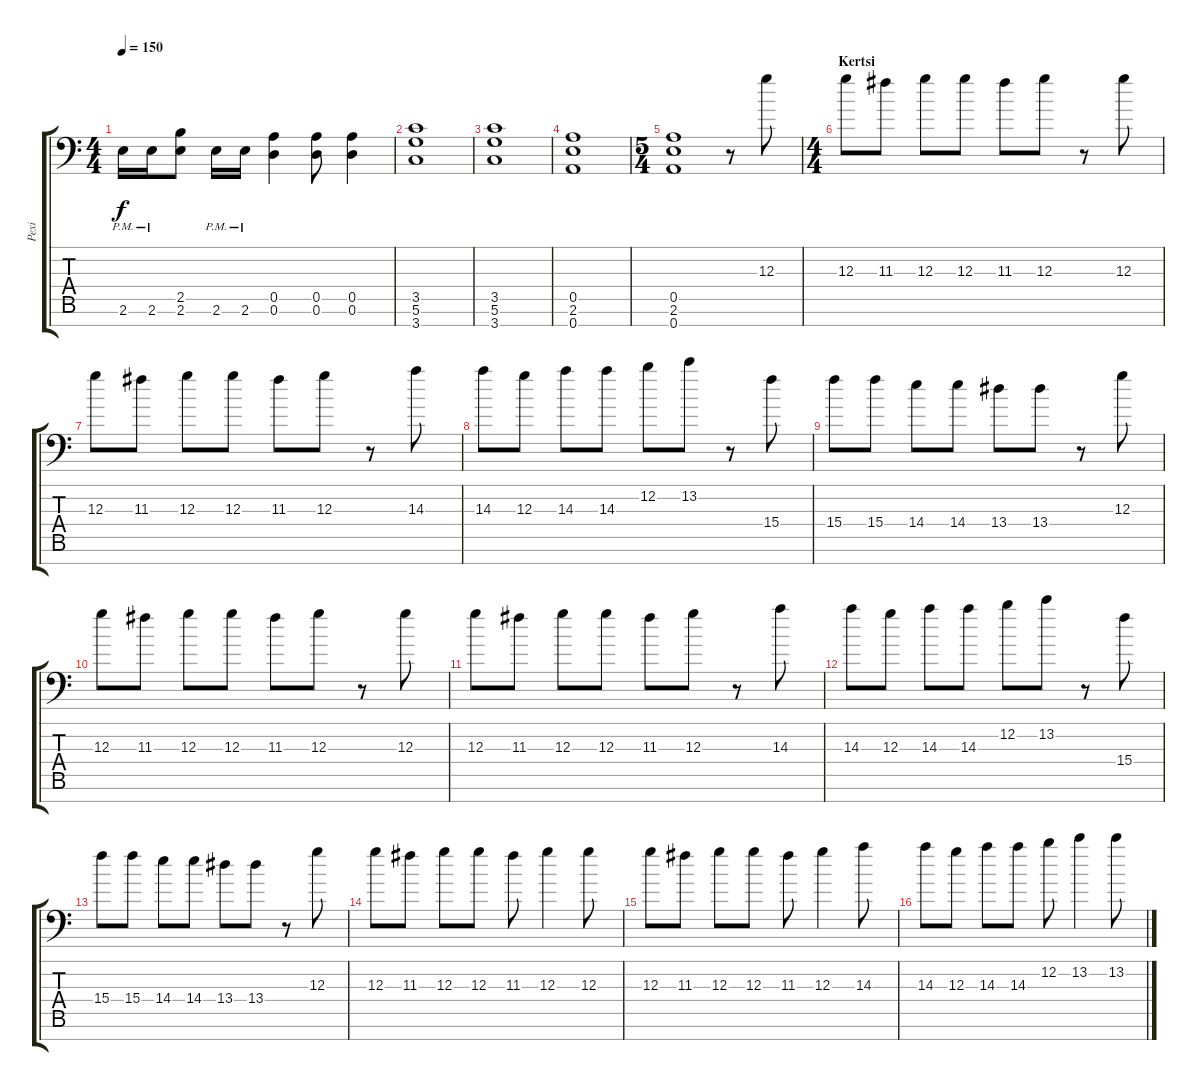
\track ("Pexi" "Pexi") {instrument distortionguitar}
\staff {score tabs}
\tuning (E4 B3 G3 D3 A2 D2 A1) {hide}
\ts (4 4)
\tempo 150
\clef f4
\ks c
2.6{pm}.16{dy f} 2.6{pm}.16 (2.5 2.6).8 2.6{pm}.16 2.6{pm}.16 (0.5 0.6).4 (0.5 0.6).8 (0.5 0.6).4 |
(3.5 5.6 3.7).1 |
(3.5 5.6 3.7).1 |
(0.5 2.6 0.7).1 |
\ts (5 4)
(0.5 2.6 0.7).1 r.8 12.3.8 |
\ts (4 4)
\section ("" "Kertsi")
12.3.8 11.3.8 12.3.8 12.3.8 11.3.8 12.3.8 r.8 12.3.8 |
12.3.8 11.3.8 12.3.8 12.3.8 11.3.8 12.3.8 r.8 14.3.8 |
14.3.8 12.3.8 14.3.8 14.3.8 12.2.8 13.2.8 r.8 15.4.8 |
15.4.8 15.4.8 14.4.8 14.4.8 13.4.8 13.4.8 r.8 12.3.8 |
12.3.8 11.3.8 12.3.8 12.3.8 11.3.8 12.3.8 r.8 12.3.8 |
12.3.8 11.3.8 12.3.8 12.3.8 11.3.8 12.3.8 r.8 14.3.8 |
14.3.8 12.3.8 14.3.8 14.3.8 12.2.8 13.2.8 r.8 15.4.8 |
15.4.8 15.4.8 14.4.8 14.4.8 13.4.8 13.4.8 r.8 12.3.8 |
12.3.8 11.3.8 12.3.8 12.3.8 11.3.8 12.3.4 12.3.8 |
12.3.8 11.3.8 12.3.8 12.3.8 11.3.8 12.3.4 14.3.8 |
14.3.8 12.3.8 14.3.8 14.3.8 12.2.8 13.2.4 13.2.8
